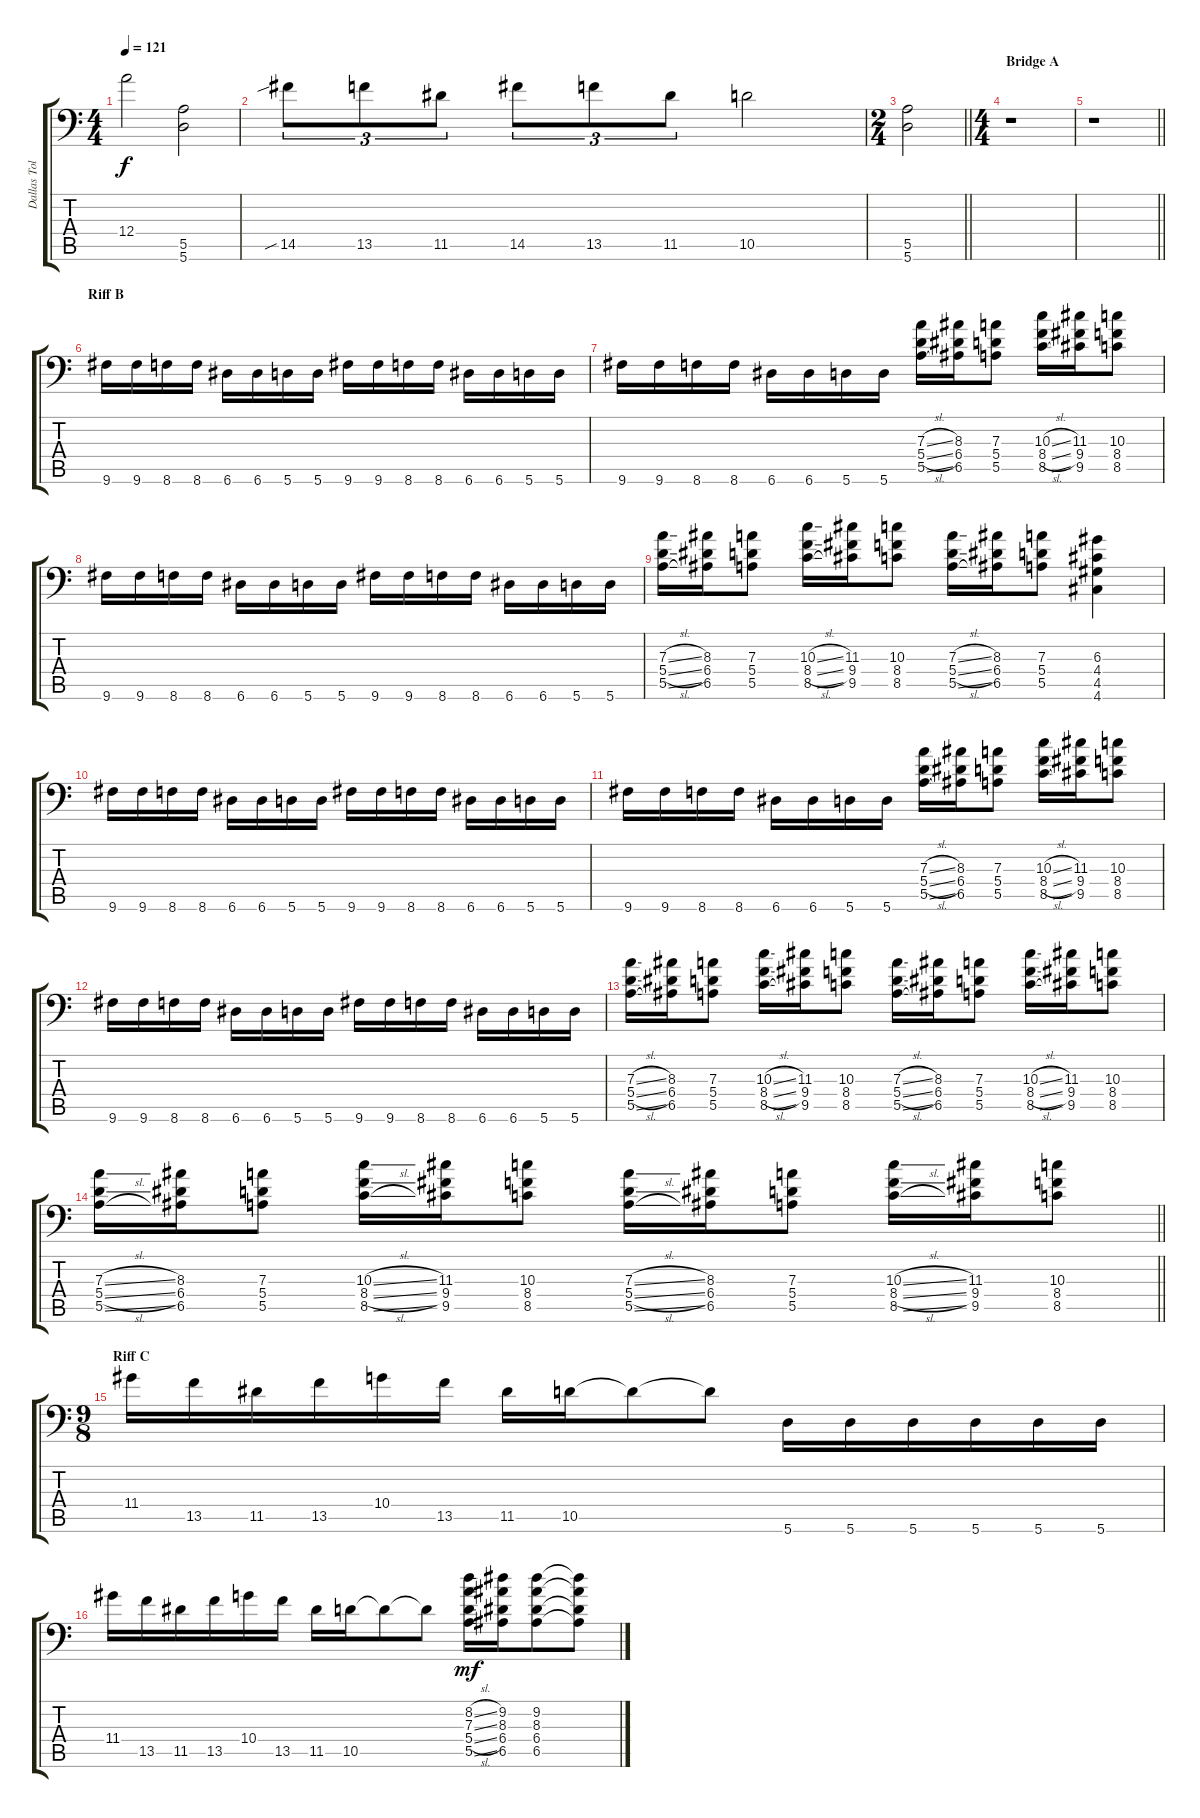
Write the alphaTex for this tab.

\track ("Dallas Toler-Wade " "Dallas Tol") {instrument distortionguitar}
\staff {score tabs}
\tuning (B3 Gb3 D3 A2 E2 A1) {hide}
\ts (4 4)
\tempo 121
\clef f4
\ks c
12.4.2{dy f} (5.5 5.6).2 |
14.5{sib}.8{tu (3 2)} 13.5.8{tu (3 2)} 11.5.8{tu (3 2)} 14.5.8{tu (3 2)} 13.5.8{tu (3 2)} 11.5.8{tu (3 2)} 10.5.2 |
\ts (2 4)
\barLineRight lightlight
(5.5 5.6).2 |
\ts (4 4)
\section ("" "Bridge A")
r.1 |
\barLineRight lightlight
r.1 |
\section ("" "Riff B")
9.6.16 9.6.16 8.6.16 8.6.16 6.6.16 6.6.16 5.6.16 5.6.16 9.6.16 9.6.16 8.6.16 8.6.16 6.6.16 6.6.16 5.6.16 5.6.16 |
9.6.16 9.6.16 8.6.16 8.6.16 6.6.16 6.6.16 5.6.16 5.6.16 (7.3{sl} 5.4{sl} 5.5{sl}).16 (8.3 6.4 6.5).16 (7.3 5.4 5.5).8 (10.3{sl} 8.4{sl} 8.5{sl}).16 (11.3 9.4 9.5).16 (10.3 8.4 8.5).8 |
9.6.16 9.6.16 8.6.16 8.6.16 6.6.16 6.6.16 5.6.16 5.6.16 9.6.16 9.6.16 8.6.16 8.6.16 6.6.16 6.6.16 5.6.16 5.6.16 |
(7.3{sl} 5.4{sl} 5.5{sl}).16 (8.3 6.4 6.5).16 (7.3 5.4 5.5).8 (10.3{sl} 8.4{sl} 8.5{sl}).16 (11.3 9.4 9.5).16 (10.3 8.4 8.5).8 (7.3{sl} 5.4{sl} 5.5{sl}).16 (8.3 6.4 6.5).16 (7.3 5.4 5.5).8 (6.3 4.4 4.5 4.6).4 |
9.6.16 9.6.16 8.6.16 8.6.16 6.6.16 6.6.16 5.6.16 5.6.16 9.6.16 9.6.16 8.6.16 8.6.16 6.6.16 6.6.16 5.6.16 5.6.16 |
9.6.16 9.6.16 8.6.16 8.6.16 6.6.16 6.6.16 5.6.16 5.6.16 (7.3{sl} 5.4{sl} 5.5{sl}).16 (8.3 6.4 6.5).16 (7.3 5.4 5.5).8 (10.3{sl} 8.4{sl} 8.5{sl}).16 (11.3 9.4 9.5).16 (10.3 8.4 8.5).8 |
9.6.16 9.6.16 8.6.16 8.6.16 6.6.16 6.6.16 5.6.16 5.6.16 9.6.16 9.6.16 8.6.16 8.6.16 6.6.16 6.6.16 5.6.16 5.6.16 |
(7.3{sl} 5.4{sl} 5.5{sl}).16 (8.3 6.4 6.5).16 (7.3 5.4 5.5).8 (10.3{sl} 8.4{sl} 8.5{sl}).16 (11.3 9.4 9.5).16 (10.3 8.4 8.5).8 (7.3{sl} 5.4{sl} 5.5{sl}).16 (8.3 6.4 6.5).16 (7.3 5.4 5.5).8 (10.3{sl} 8.4{sl} 8.5{sl}).16 (11.3 9.4 9.5).16 (10.3 8.4 8.5).8 |
\barLineRight lightlight
(7.3{sl} 5.4{sl} 5.5{sl}).16 (8.3 6.4 6.5).16 (7.3 5.4 5.5).8 (10.3{sl} 8.4{sl} 8.5{sl}).16 (11.3 9.4 9.5).16 (10.3 8.4 8.5).8 (7.3{sl} 5.4{sl} 5.5{sl}).16 (8.3 6.4 6.5).16 (7.3 5.4 5.5).8 (10.3{sl} 8.4{sl} 8.5{sl}).16 (11.3 9.4 9.5).16 (10.3 8.4 8.5).8 |
\ts (9 8)
\section ("" "Riff C")
11.4.16 13.5.16 11.5.16 13.5.16 10.4.16 13.5.16 11.5.16 10.5.16 10.5{t}.8 10.5{t}.8 5.6.16 5.6.16 5.6.16 5.6.16 5.6.16 5.6.16 |
11.4.16 13.5.16 11.5.16 13.5.16 10.4.16 13.5.16 11.5.16 10.5.16 10.5{t}.8 10.5{t}.8 (8.2{sl} 7.3{sl} 5.4{sl} 5.5{sl}).16{dy mf} (9.2 8.3 6.4 6.5).16 (9.2 8.3 6.4 6.5).8 (9.2{t} 8.3{t} 6.4{t} 6.5{t}).8
